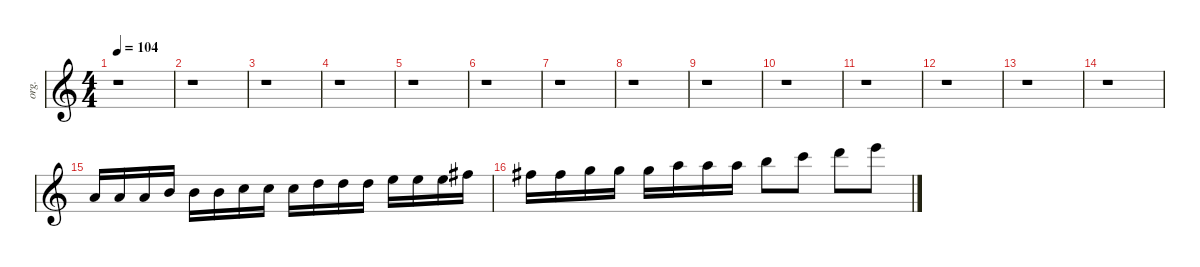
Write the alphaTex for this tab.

\defaultSystemsLayout 4
\hideDynamics
\bracketExtendMode nobrackets
\otherSystemsTrackNameOrientation horizontal
\track ("Organ" "org.") {instrument rockorgan}
\staff {score}
\tuning (E4 B3 G3 D3 A2 E2)
\ts (4 4)
\tempo 104
\clef g2
\ks c
r.1{dy f beam Down} |
r.1{beam Down} |
r.1{beam Down} |
r.1{beam Down} |
r.1{beam Down} |
r.1{beam Down} |
r.1{beam Down} |
r.1{beam Down} |
r.1{beam Down} |
r.1{beam Down} |
r.1{beam Down} |
r.1{beam Down} |
r.1{beam Down} |
r.1{beam Down} |
5.1.16{beam Up} 5.1.16{beam Up} 5.1.16{beam Up} 7.1.16{beam Up} 7.1.16{beam Down} 7.1.16{beam Down} 8.1.16{beam Down} 8.1.16{beam Down} 8.1.16{beam Down} 10.1.16{beam Down} 10.1.16{beam Down} 10.1.16{beam Down} 12.1.16{beam Down} 12.1.16{beam Down} 12.1.16{beam Down} 14.1{acc #}.16{beam Down} |
14.1{acc #}.16{beam Down} 14.1{acc #}.16{beam Down} 15.1.16{beam Down} 15.1.16{beam Down} 15.1.16{beam Down} 17.1.16{beam Down} 17.1.16{beam Down} 17.1.16{beam Down} 19.1.8{beam Down} 20.1.8{beam Down} 22.1.8{beam Down} 24.1.8{beam Down}
